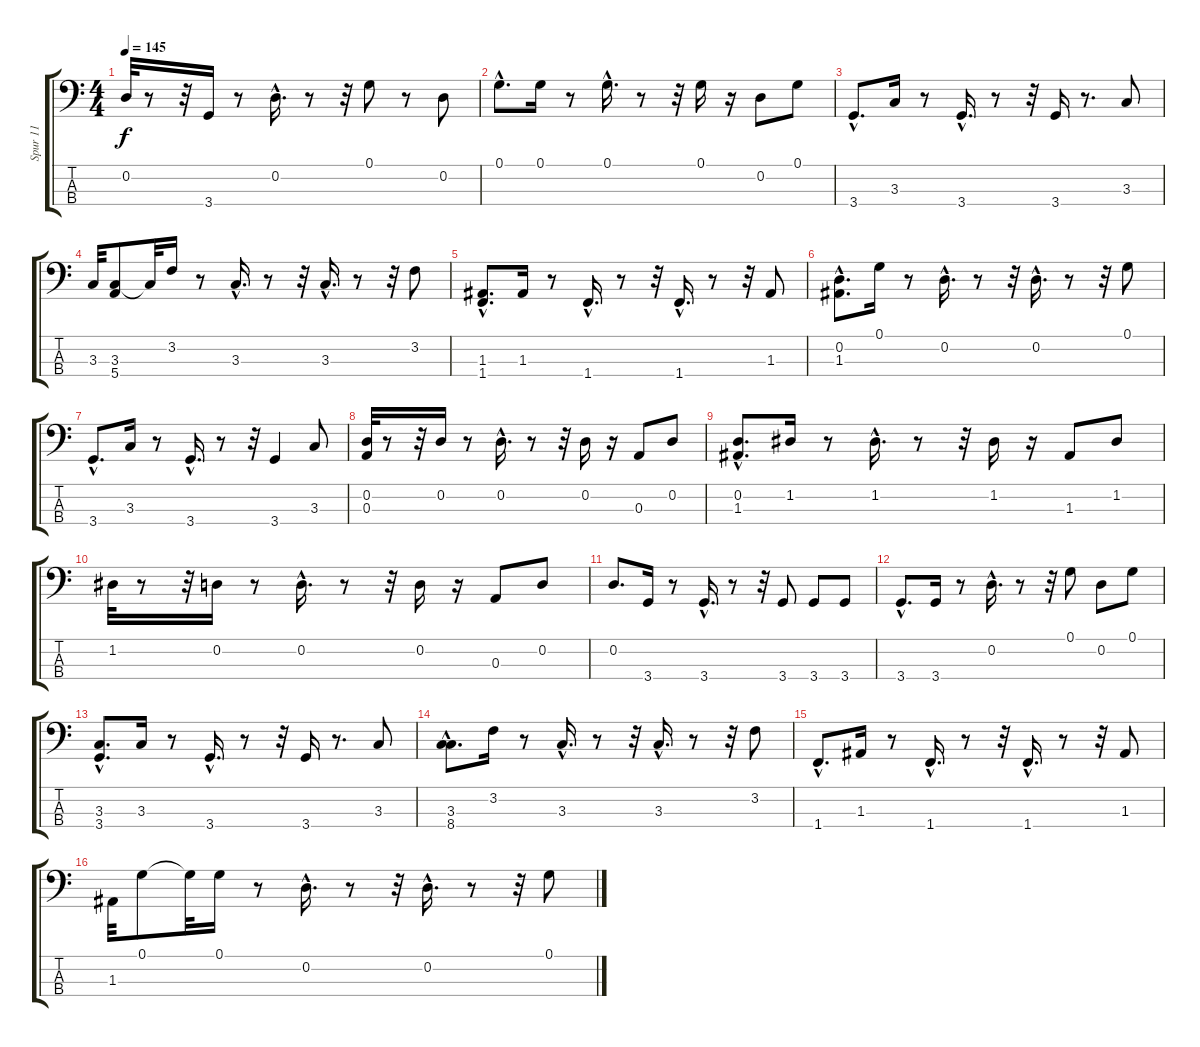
\track ("Spur 11" "Spur 11") {instrument synthbass1}
\staff {score tabs}
\tuning (G2 D2 A1 E1) {hide}
\ts (4 4)
\tempo 145
\clef f4
\ks c
0.2.32{dy f} r.8 r.32 3.4.16 r.8 0.2{hac}.16{d} r.8 r.32 0.1.8 r.8 0.2.8 |
0.1{hac}.8{d} 0.1.16 r.8 0.1{hac}.16{d} r.8 r.32 0.1.16 r.16 0.2.8 0.1.8 |
3.4{hac}.8{d} 3.3.16 r.8 3.4{hac}.16{d} r.8 r.32 3.4.16 r.8{d} 3.3.8 |
3.3.32 (3.3 5.4).8 3.3{t}.32 3.2.16 r.8 3.3{hac}.16{d} r.8 r.32 3.3{hac}.16{d} r.8 r.32 3.2.8 |
(1.3{hac} 1.4{hac}).8{d} 1.3.16 r.8 1.4{hac}.16{d} r.8 r.32 1.4{hac}.16{d} r.8 r.32 1.3.8 |
(0.2{hac} 1.3).8{d} 0.1.16 r.8 0.2{hac}.16{d} r.8 r.32 0.2{hac}.16{d} r.8 r.32 0.1.8 |
3.4{hac}.8{d} 3.3.16 r.8 3.4{hac}.16{d} r.8 r.32 3.4.4 3.3.8 |
(0.2 0.3).32 r.8 r.32 0.2.16 r.8 0.2{hac}.16{d} r.8 r.32 0.2.16 r.16 0.3.8 0.2.8 |
(0.2 1.3{hac}).8{d} 1.2.16 r.8 1.2{hac}.16{d} r.8 r.32 1.2.16 r.16 1.3.8 1.2.8 |
1.2.32 r.8 r.32 0.2.16 r.8 0.2{hac}.16{d} r.8 r.32 0.2.16 r.16 0.3.8 0.2.8 |
0.2.8{d} 3.4.16 r.8 3.4{hac}.16{d} r.8 r.32 3.4.8 3.4.8 3.4.8 |
3.4{hac}.8{d} 3.4.16 r.8 0.2{hac}.16{d} r.8 r.32 0.1.8 0.2.8 0.1.8 |
(3.3{hac} 3.4{hac}).8{d} 3.3.16 r.8 3.4{hac}.16{d} r.8 r.32 3.4.16 r.8{d} 3.3.8 |
(3.3 8.4{hac}).8{d} 3.2.16 r.8 3.3{hac}.16{d} r.8 r.32 3.3{hac}.16{d} r.8 r.32 3.2.8 |
1.4{hac}.8{d} 1.3.16 r.8 1.4{hac}.16{d} r.8 r.32 1.4{hac}.16{d} r.8 r.32 1.3.8 |
1.3.32 0.1.8 0.1{t}.32 0.1.16 r.8 0.2{hac}.16{d} r.8 r.32 0.2{hac}.16{d} r.8 r.32 0.1.8
